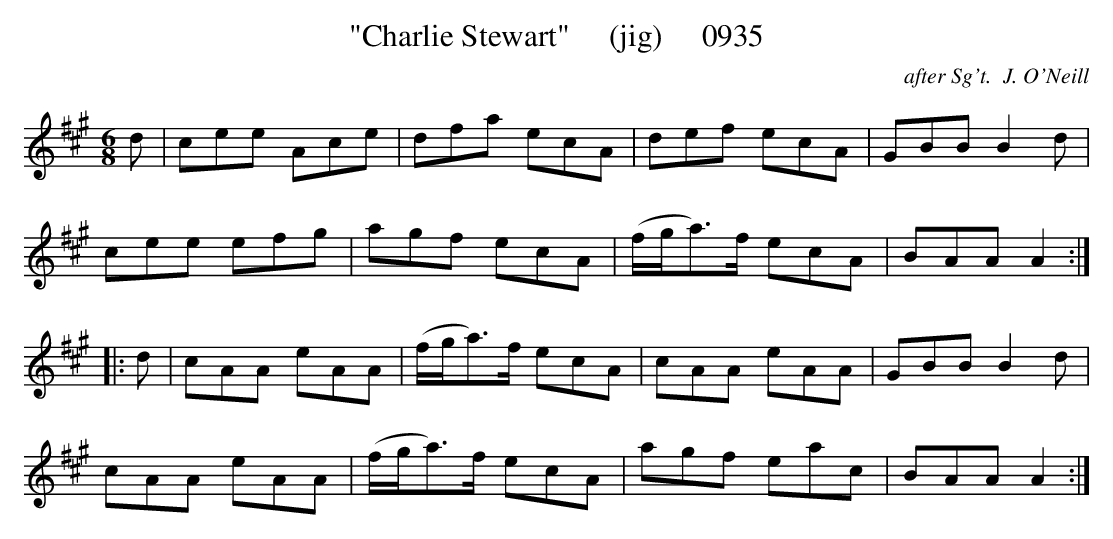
X:1
T:"Charlie Stewart"     (jig)     0935
C:after Sg't.  J. O'Neill
BRENNAN July 2003 (HTTP://WWW.SOSYOURMOM.COM)
M:6/8
L:1/8
K:A
d|cee Ace|dfa ecA|def ecA|GBB B2d|
cee efg|agf ecA|(f/2g/2a3/2)f/2 ecA|BAA A2:|
|:d|cAA eAA|(f/2g/2a3/2)f/2 ecA|cAA eAA|GBB B2d|
cAA eAA|(f/2g/2a3/2)f/2 ecA|agf eac|BAA A2:|
